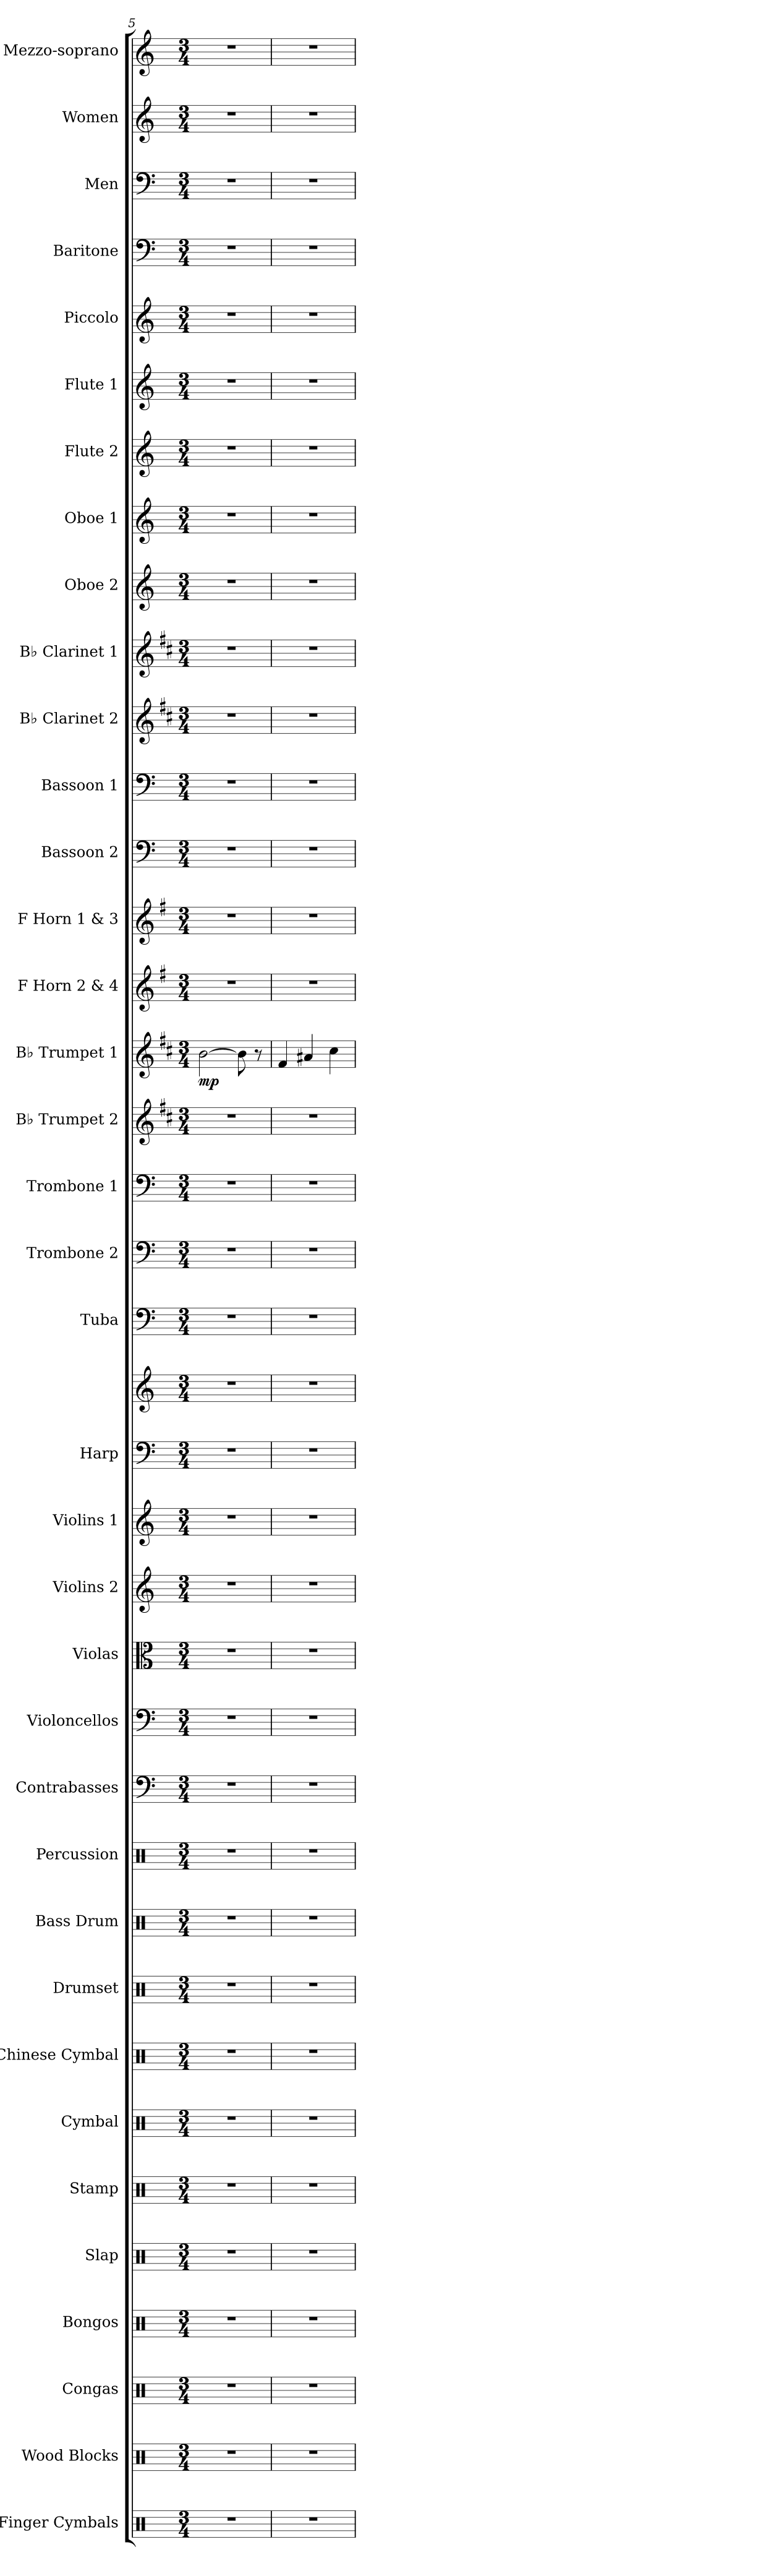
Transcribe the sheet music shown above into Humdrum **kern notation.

**kern	**kern	**kern	**kern	**kern	**kern	**kern	**kern	**kern	**kern	**kern	**kern	**kern	**kern	**kern	**kern	**kern	**kern	**kern	**kern	**kern	**kern	**kern	**dynam	**kern	**kern	**kern	**kern	**kern	**kern	**kern	**kern	**kern	**kern	**kern	**kern	**kern	**kern	**kern
*part37	*part36	*part35	*part34	*part33	*part32	*part31	*part30	*part29	*part28	*part27	*part26	*part25	*part24	*part23	*part22	*part21	*part21	*part20	*part19	*part18	*part17	*part16	*part16	*part15	*part14	*part13	*part12	*part11	*part10	*part9	*part8	*part7	*part6	*part5	*part4	*part3	*part2	*part1
*staff38	*staff37	*staff36	*staff35	*staff34	*staff33	*staff32	*staff31	*staff30	*staff29	*staff28	*staff27	*staff26	*staff25	*staff24	*staff23	*staff22	*staff21	*staff20	*staff19	*staff18	*staff17	*staff16	*staff16	*staff15	*staff14	*staff13	*staff12	*staff11	*staff10	*staff9	*staff8	*staff7	*staff6	*staff5	*staff4	*staff3	*staff2	*staff1
*I"Finger Cymbals	*I"Wood Blocks	*I"Congas	*I"Bongos	*I"Slap	*I"Stamp	*I"Cymbal	*I"Chinese Cymbal	*I"Drumset	*I"Bass Drum	*I"Percussion	*I"Contrabasses	*I"Violoncellos	*I"Violas	*I"Violins 2	*I"Violins 1	*I"Harp	*	*I"Tuba	*I"Trombone 2	*I"Trombone 1	*I"B♭ Trumpet 2	*I"B♭ Trumpet 1	*	*I"F Horn 2 &amp; 4	*I"F Horn 1 &amp; 3	*I"Bassoon 2	*I"Bassoon 1	*I"B♭ Clarinet 2	*I"B♭ Clarinet 1	*I"Oboe 2	*I"Oboe 1	*I"Flute 2	*I"Flute 1	*I"Piccolo	*I"Baritone	*I"Men	*I"Women	*I"Mezzo-soprano
*I'Fi. Cym.	*I'Wd. Bl.	*I'Con.	*I'Bon.	*I'Sla.	*I'Sta.	*I'Cym.	*I'Ch. Cym.	*I'D. Set	*I'B. Dr.	*I'Perc.	*I'Cbs.	*I'Vcs.	*I'Vlas.	*I'Vlns. 2	*I'Vlns. 1	*I'Hrp.	*	*I'Tba.	*I'Tbn. 2	*I'Tbn. 1	*I'B♭ Tpt. 2	*I'B♭ Tpt. 1	*	*I'F Hn. 2 4	*I'F Hn. 1 3	*I'Bsn. 2	*I'Bsn. 1	*I'B♭ Cl. 2	*I'B♭ Cl. 1	*I'Ob. 2	*I'Ob. 1	*I'Fl. 2	*I'Fl. 1	*I'Picc.	*I'Bar.	*I'M.	*I'W.	*I'Mzs.
*clefX	*clefX	*clefX	*clefX	*clefX	*clefX	*clefX	*clefX	*clefX	*clefX	*clefX	*clefF4	*clefF4	*clefC3	*clefG2	*clefG2	*clefF4	*clefG2	*clefF4	*clefF4	*clefF4	*clefG2	*clefG2	*	*clefG2	*clefG2	*clefF4	*clefF4	*clefG2	*clefG2	*clefG2	*clefG2	*clefG2	*clefG2	*clefG2	*clefF4	*clefF4	*clefG2	*clefG2
*	*	*	*	*	*	*	*	*	*	*	*ITrd7c12	*	*	*	*	*	*	*	*	*	*ITrd1c2	*ITrd1c2	*	*ITrd4c7	*ITrd4c7	*	*	*ITrd1c2	*ITrd1c2	*	*	*	*	*ITrd-7c-12	*	*	*	*
*k[]	*k[]	*k[]	*k[]	*k[]	*k[]	*k[]	*k[]	*k[]	*k[]	*k[]	*k[]	*k[]	*k[]	*k[]	*k[]	*k[]	*k[]	*k[]	*k[]	*k[]	*k[]	*k[]	*	*k[]	*k[]	*k[]	*k[]	*k[]	*k[]	*k[]	*k[]	*k[]	*k[]	*k[]	*k[]	*k[]	*k[]	*k[]
*M3/4	*M3/4	*M3/4	*M3/4	*M3/4	*M3/4	*M3/4	*M3/4	*M3/4	*M3/4	*M3/4	*M3/4	*M3/4	*M3/4	*M3/4	*M3/4	*M3/4	*M3/4	*M3/4	*M3/4	*M3/4	*M3/4	*M3/4	*	*M3/4	*M3/4	*M3/4	*M3/4	*M3/4	*M3/4	*M3/4	*M3/4	*M3/4	*M3/4	*M3/4	*M3/4	*M3/4	*M3/4	*M3/4
=5	=5	=5	=5	=5	=5	=5	=5	=5	=5	=5	=5	=5	=5	=5	=5	=5	=5	=5	=5	=5	=5	=5	=5	=5	=5	=5	=5	=5	=5	=5	=5	=5	=5	=5	=5	=5	=5	=5
!	!	!	!	!	!	!	!	!	!	!	!	!	!	!	!	!	!	!	!	!	!	!	!LO:DY:b	!	!	!	!	!	!	!	!	!	!	!	!	!	!	!
2.r	2.r	2.r	2.r	2.r	2.r	2.r	2.r	2.r	2.r	2.r	2.r	2.r	2.r	2.r	2.r	2.r	2.r	2.r	2.r	2.r	2.r	[2a\	mp	2.r	2.r	2.r	2.r	2.r	2.r	2.r	2.r	2.r	2.r	2.r	2.r	2.r	2.r	2.r
.	.	.	.	.	.	.	.	.	.	.	.	.	.	.	.	.	.	.	.	.	.	8a\]	.	.	.	.	.	.	.	.	.	.	.	.	.	.	.	.
.	.	.	.	.	.	.	.	.	.	.	.	.	.	.	.	.	.	.	.	.	.	8r	.	.	.	.	.	.	.	.	.	.	.	.	.	.	.	.
=6	=6	=6	=6	=6	=6	=6	=6	=6	=6	=6	=6	=6	=6	=6	=6	=6	=6	=6	=6	=6	=6	=6	=6	=6	=6	=6	=6	=6	=6	=6	=6	=6	=6	=6	=6	=6	=6	=6
2.r	2.r	2.r	2.r	2.r	2.r	2.r	2.r	2.r	2.r	2.r	2.r	2.r	2.r	2.r	2.r	2.r	2.r	2.r	2.r	2.r	2.r	4e/	.	2.r	2.r	2.r	2.r	2.r	2.r	2.r	2.r	2.r	2.r	2.r	2.r	2.r	2.r	2.r
.	.	.	.	.	.	.	.	.	.	.	.	.	.	.	.	.	.	.	.	.	.	4g#X/	.	.	.	.	.	.	.	.	.	.	.	.	.	.	.	.
.	.	.	.	.	.	.	.	.	.	.	.	.	.	.	.	.	.	.	.	.	.	4b\	.	.	.	.	.	.	.	.	.	.	.	.	.	.	.	.
=	=	=	=	=	=	=	=	=	=	=	=	=	=	=	=	=	=	=	=	=	=	=	=	=	=	=	=	=	=	=	=	=	=	=	=	=	=	=
*-	*-	*-	*-	*-	*-	*-	*-	*-	*-	*-	*-	*-	*-	*-	*-	*-	*-	*-	*-	*-	*-	*-	*-	*-	*-	*-	*-	*-	*-	*-	*-	*-	*-	*-	*-	*-	*-	*-
